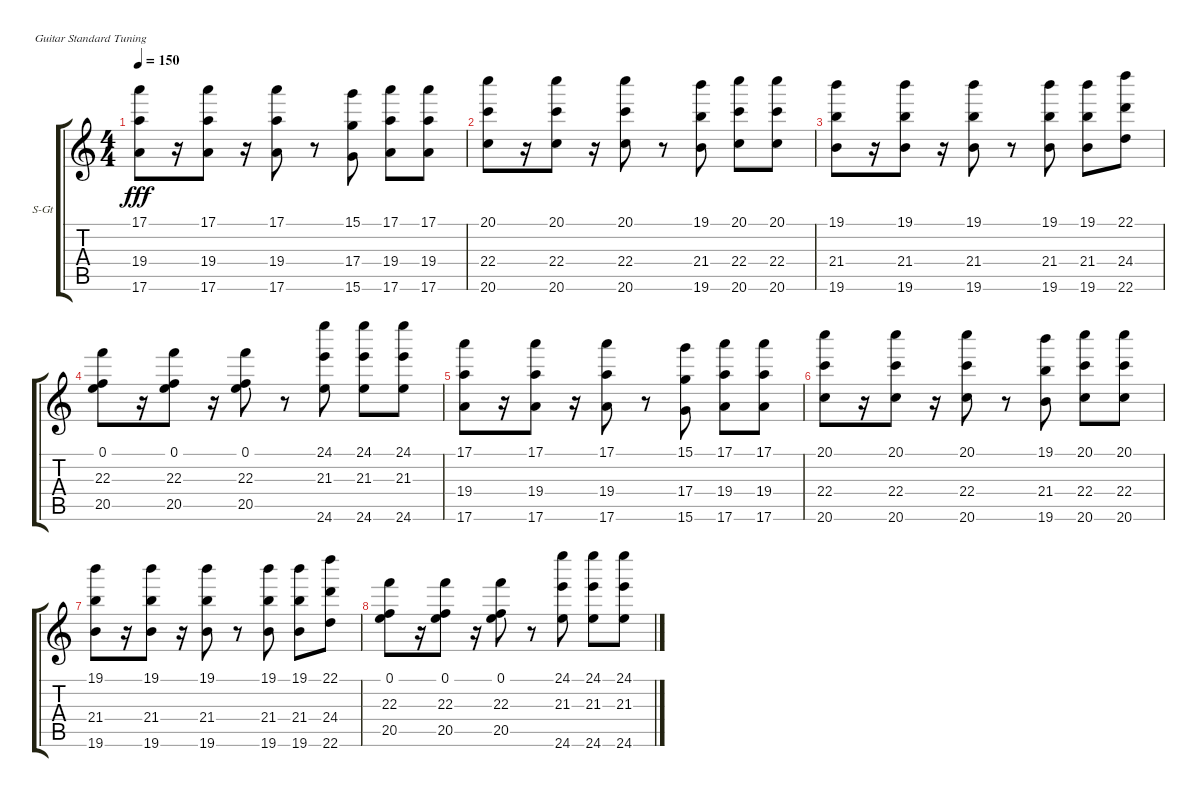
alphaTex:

\bracketExtendMode groupsimilarinstruments
\firstSystemTrackNameOrientation horizontal
\otherSystemsTrackNameOrientation horizontal
\track ("Synth" "S-Gt") {instrument lead2sawtooth}
\staff {score tabs}
\tuning (E4 B3 G3 D3 A2 E2)
\displaytranspose 12
\ts (4 4)
\tempo 150
\clef g2
\ks c
(17.1 19.4 17.6).8{dy fff} r.16 (17.1 19.4 17.6).8 r.16 (17.1 19.4 17.6).8 r.8 (15.1 17.4 15.6).8 (17.1 19.4 17.6).8 (17.1 19.4 17.6).8 |
(20.1 22.4 20.6).8 r.16 (20.1 22.4 20.6).8 r.16 (20.1 22.4 20.6).8 r.8 (19.1 21.4 19.6).8 (20.1 22.4 20.6).8 (20.1 22.4 20.6).8 |
(19.1 21.4 19.6).8 r.16 (19.1 21.4 19.6).8 r.16 (19.1 21.4 19.6).8 r.8 (19.1 21.4 19.6).8 (19.1 21.4 19.6).8 (22.1 24.4 22.6).8 |
(0.1 22.3 20.5).8 r.16 (0.1 22.3 20.5).8 r.16 (0.1 22.3 20.5).8 r.8 (24.1 21.3 24.6).8 (24.1 21.3 24.6).8 (24.1 21.3 24.6).8 |
(17.1 19.4 17.6).8 r.16 (17.1 19.4 17.6).8 r.16 (17.1 19.4 17.6).8 r.8 (15.1 17.4 15.6).8 (17.1 19.4 17.6).8 (17.1 19.4 17.6).8 |
(20.1 22.4 20.6).8 r.16 (20.1 22.4 20.6).8 r.16 (20.1 22.4 20.6).8 r.8 (19.1 21.4 19.6).8 (20.1 22.4 20.6).8 (20.1 22.4 20.6).8 |
(19.1 21.4 19.6).8 r.16 (19.1 21.4 19.6).8 r.16 (19.1 21.4 19.6).8 r.8 (19.1 21.4 19.6).8 (19.1 21.4 19.6).8 (22.1 24.4 22.6).8 |
(0.1 22.3 20.5).8 r.16 (0.1 22.3 20.5).8 r.16 (0.1 22.3 20.5).8 r.8 (24.1 21.3 24.6).8 (24.1 21.3 24.6).8 (24.1 21.3 24.6).8
